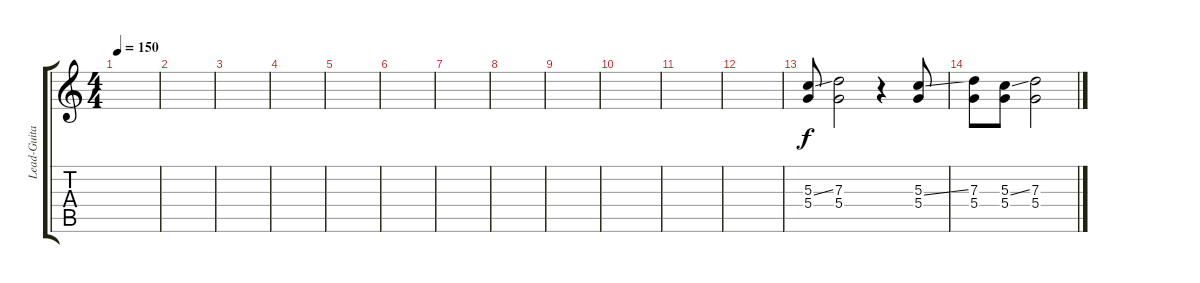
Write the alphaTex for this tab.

\track ("Lead-Guitar" "Lead-Guita") {instrument distortionguitar}
\staff {score tabs}
\tuning (E4 B3 G3 D3 A2 E2) {hide}
\ts (4 4)
\tempo 150
\clef g2
\ks c
|
|
|
|
|
|
|
|
|
|
|
|
(5.3{ss} 5.4).8 (7.3 5.4).2 r.4 (5.3{ss} 5.4).8 |
(7.3 5.4).8 (5.3{ss} 5.4).8 (7.3 5.4).2
